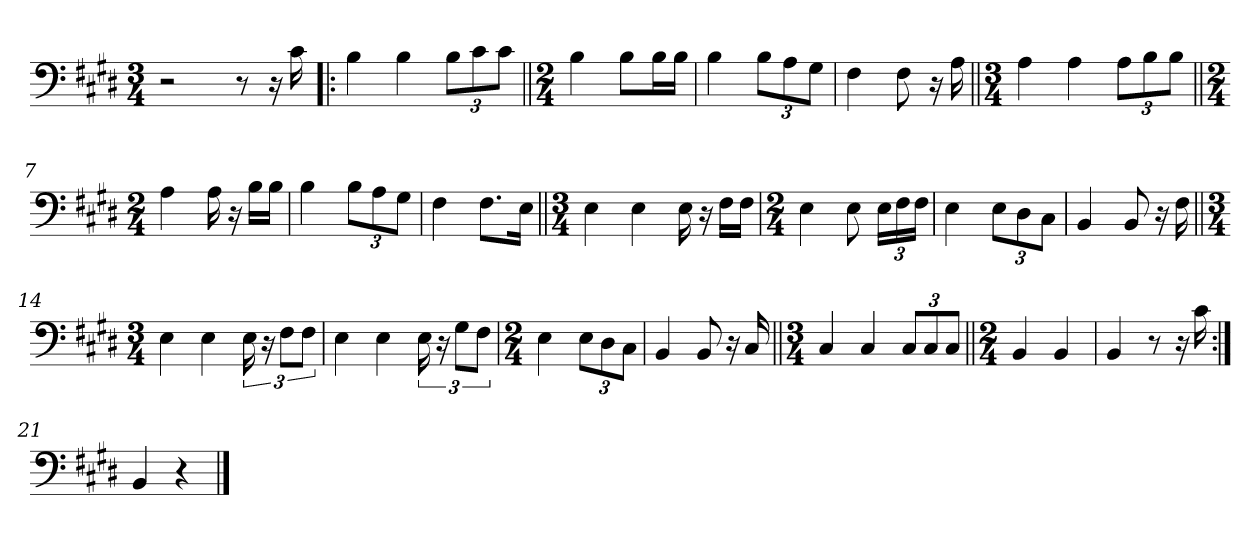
**kern
*part1
*staff1
*clefF4
*k[f#c#g#d#]
*M3/4
=1
2r
8r
16r
16c#\
=2!|:
4B\
4B\
12B\L
12c#\
12c#\J
=3||
*M2/4
4B\
8B\L
16B\L
16B\JJ
=4
4B\
12B\L
12A\
12G#\J
=5
4F#\
8F#\
16r
16A\
=6||
*M3/4
4A\
4A\
12A\L
12B\
12B\J
=7||
*M2/4
4A\
16A\
16r
16B\LL
16B\JJ
=8
4B\
12B\L
12A\
12G#\J
=9
4F#\
8.F#\L
16E\Jk
=10||
*M3/4
4E\
4E\
16E\
16r
16F#\LL
16F#\JJ
=
*M2/4
4E\
8E\
24E\LL
24F#\
24F#\JJ
=12
4E\
12E\L
12D#\
12C#\J
=13
4BB/
8BB/
16r
16F#\
=14||
*M3/4
4E\
4E\
24E\
24r
12F#\L
12F#\J
=15
4E\
4E\
24E\
24r
12G#\L
12F#\J
=
*M2/4
4E\
12E\L
12D#\
12C#\J
=17
4BB/
8BB/
16r
16C#/
=18||
*M3/4
4C#/
4C#/
12C#/L
12C#/
12C#/J
=19||
*M2/4
4BB/
4BB/
=20
4BB/
8r
16r
16c#\
=21:|!
4BB/
4r
==
*-
